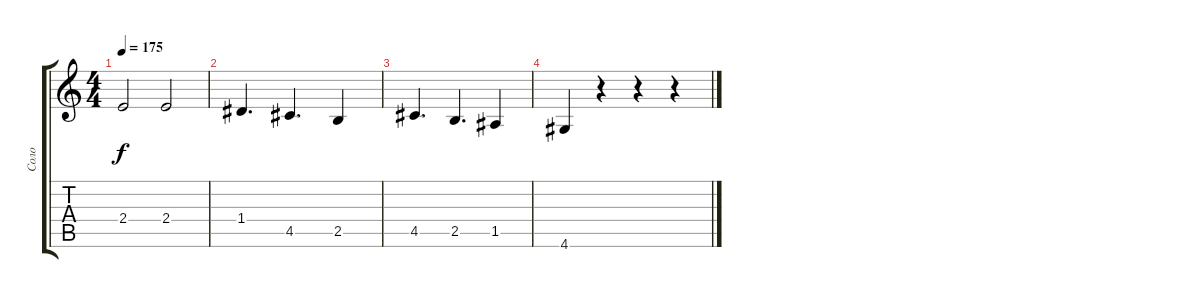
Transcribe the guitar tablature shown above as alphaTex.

\track ("Соло" "Соло") {instrument overdrivenguitar}
\staff {score tabs}
\tuning (E4 B3 G3 D3 A2 E2) {hide}
\ts (4 4)
\tempo 175
\clef g2
\ks c
2.4.2{dy f} 2.4.2 |
1.4.4{d} 4.5.4{d} 2.5.4 |
4.5.4{d} 2.5.4{d} 1.5.4 |
4.6.4 r.4 r.4 r.4
